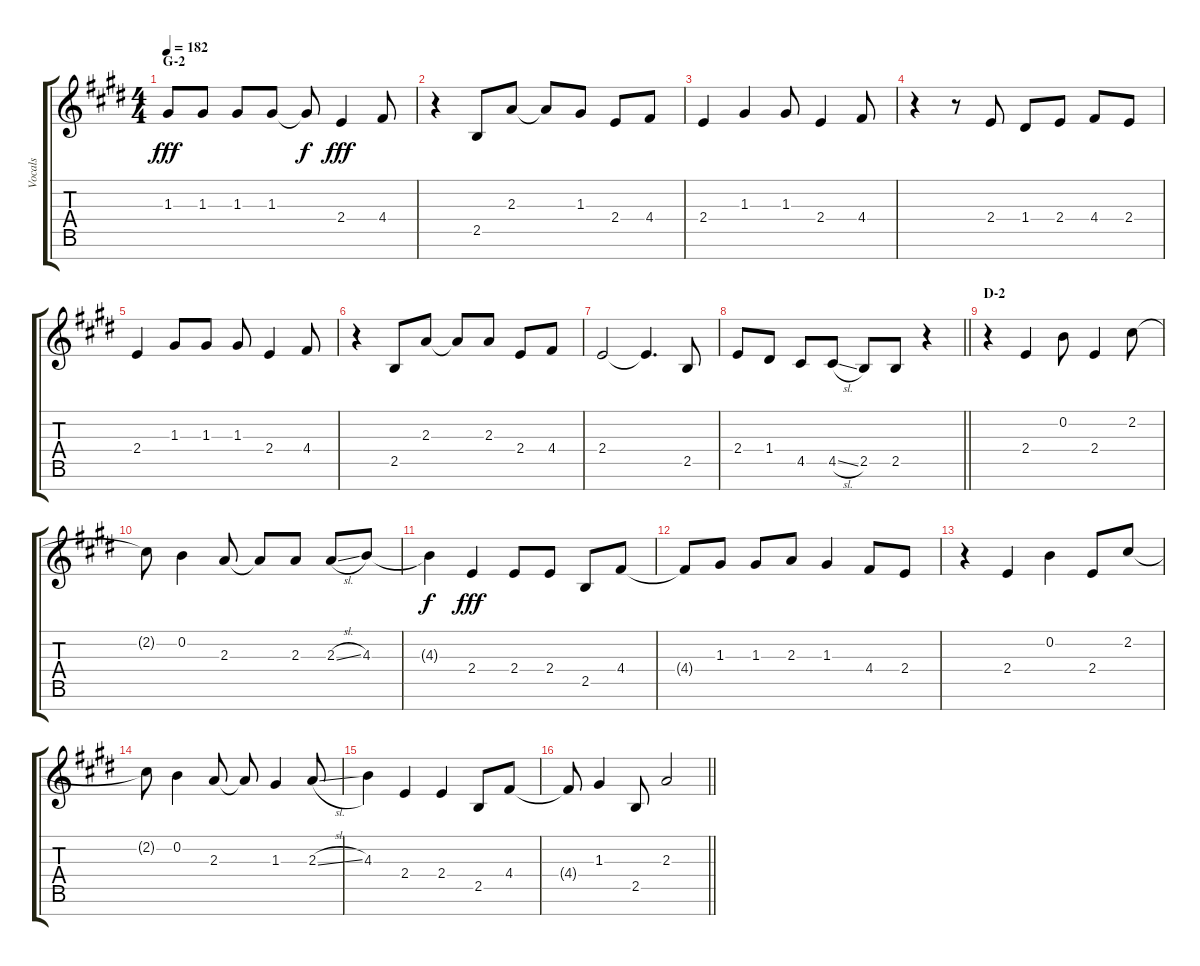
\track ("Vocals" "Vocals") {instrument voiceoohs}
\staff {score tabs}
\tuning (E5 B4 G4 D4 A3 E3 B2) {hide}
\ts (4 4)
\section ("" "G-2")
\tempo 182
\clef g2
\ks e
1.3.8{dy fff} 1.3.8 1.3.8 1.3.8 1.3{t}.8{dy f} 2.4.4{dy fff} 4.4.8 |
r.4 2.5.8 2.3.8 2.3{t}.8 1.3.8 2.4.8 4.4.8 |
2.4.4 1.3.4 1.3.8 2.4.4 4.4.8 |
r.4 r.8 2.4.8 1.4.8 2.4.8 4.4.8 2.4.8 |
2.4.4 1.3.8 1.3.8 1.3.8 2.4.4 4.4.8 |
r.4 2.5.8 2.3.8 2.3{t}.8 2.3.8 2.4.8 4.4.8 |
2.4.2 2.4{t}.4{d} 2.5.8 |
\barLineRight lightlight
2.4.8 1.4.8 4.5.8 4.5{sl}.8 2.5.8 2.5.8 r.4 |
\section ("" "D-2")
r.4 2.4.4 0.2.8 2.4.4 2.2.8 |
2.2{t}.8 0.2.4 2.3.8 2.3{t}.8 2.3.8 2.3{sl}.8 4.3.8 |
4.3{t}.4{dy f} 2.4.4{dy fff} 2.4.8 2.4.8 2.5.8 4.4.8 |
4.4{t}.8 1.3.8 1.3.8 2.3.8 1.3.4 4.4.8 2.4.8 |
r.4 2.4.4 0.2.4 2.4.8 2.2.8 |
2.2{t}.8 0.2.4 2.3.8 2.3{t}.8 1.3.4 2.3{sl}.8 |
4.3.4 2.4.4 2.4.4 2.5.8 4.4.8 |
\barLineRight lightlight
4.4{t}.8 1.3.4 2.5.8 2.3.2
